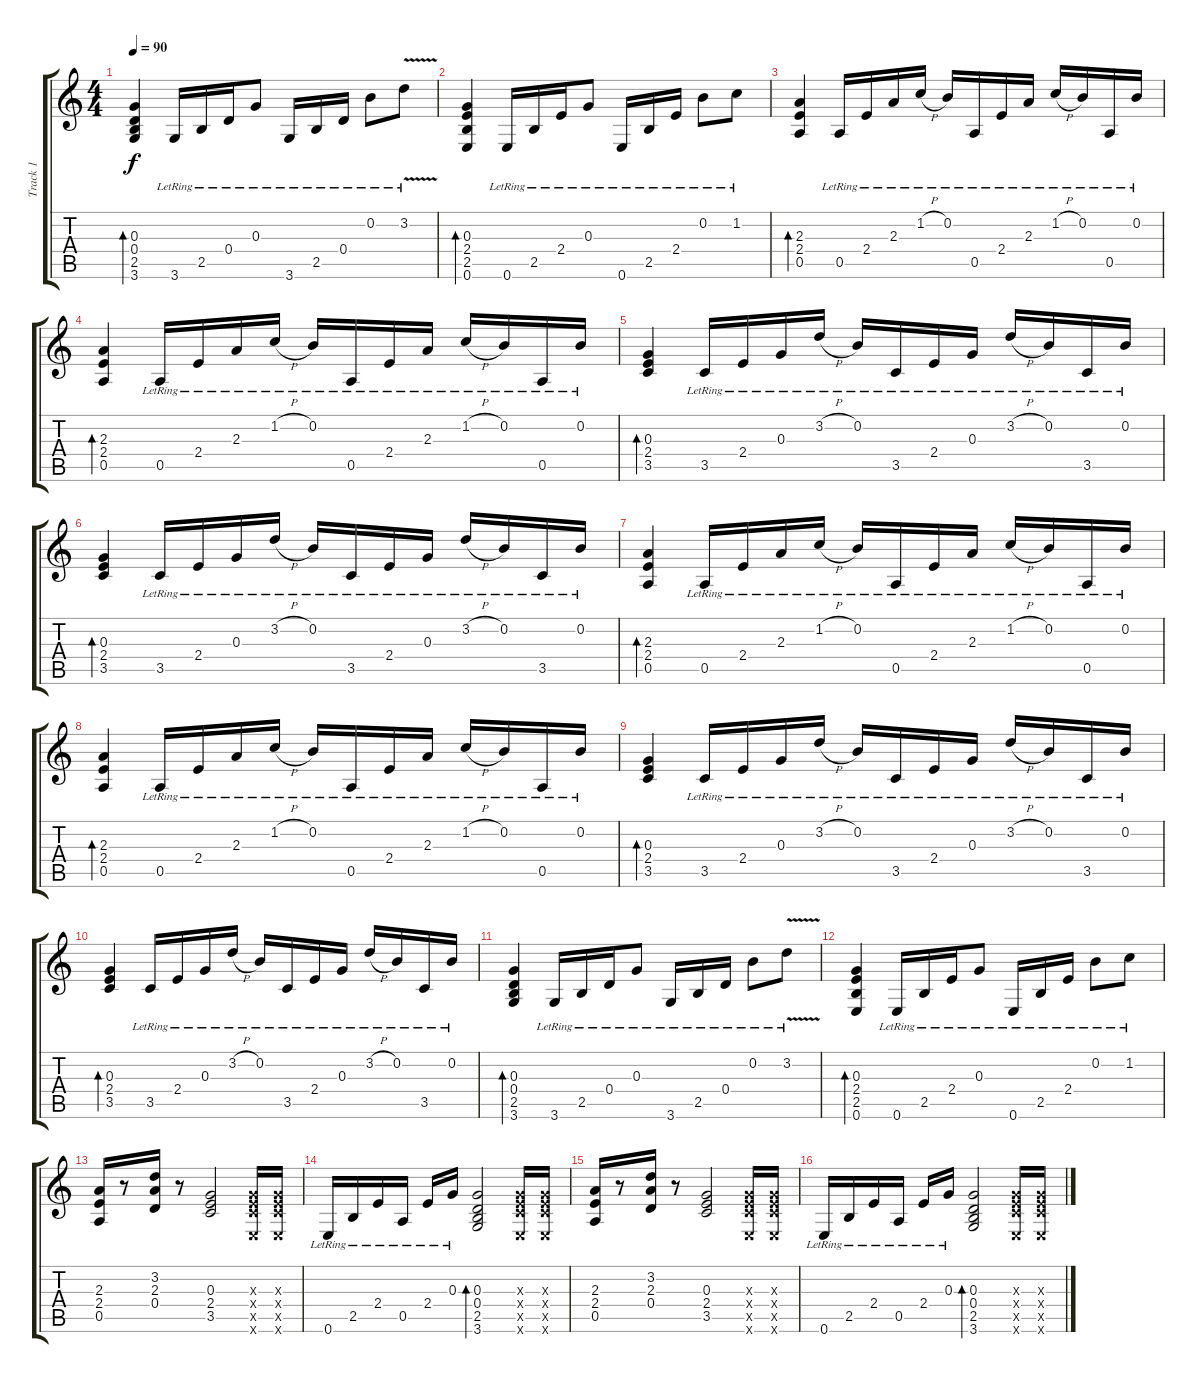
\track ("Track 1" "Track 1") {instrument acousticguitarsteel}
\staff {score tabs}
\tuning (E4 B3 G3 D3 A2 E2) {hide}
\ts (4 4)
\tempo 90
\clef g2
\ks c
(0.3 0.4 2.5 3.6).4{bd 240 dy f} 3.6{lr}.16 2.5{lr}.16 0.4{lr}.16 0.3{lr}.8 3.6{lr}.16 2.5{lr}.16 0.4{lr}.16 0.2{lr}.8 3.2{v lr}.8 |
(0.3 2.4 2.5 0.6).4{bd 240} 0.6{lr}.16 2.5{lr}.16 2.4{lr}.16 0.3{lr}.8 0.6{lr}.16 2.5{lr}.16 2.4{lr}.16 0.2{lr}.8 1.2{lr}.8 |
(2.3 2.4 0.5).4{bd 240} 0.5{lr}.16 2.4{lr}.16 2.3{lr}.16 1.2{h lr}.16 0.2{lr}.16 0.5{lr}.16 2.4{lr}.16 2.3{lr}.16 1.2{h lr}.16 0.2{lr}.16 0.5{lr}.16 0.2{lr}.16 |
(2.3 2.4 0.5).4{bd 240} 0.5{lr}.16 2.4{lr}.16 2.3{lr}.16 1.2{h lr}.16 0.2{lr}.16 0.5{lr}.16 2.4{lr}.16 2.3{lr}.16 1.2{h lr}.16 0.2{lr}.16 0.5{lr}.16 0.2{lr}.16 |
(0.3 2.4 3.5).4{bd 240} 3.5{lr}.16 2.4{lr}.16 0.3{lr}.16 3.2{h lr}.16 0.2{lr}.16 3.5{lr}.16 2.4{lr}.16 0.3{lr}.16 3.2{h lr}.16 0.2{lr}.16 3.5{lr}.16 0.2{lr}.16 |
(0.3 2.4 3.5).4{bd 240} 3.5{lr}.16 2.4{lr}.16 0.3{lr}.16 3.2{h lr}.16 0.2{lr}.16 3.5{lr}.16 2.4{lr}.16 0.3{lr}.16 3.2{h lr}.16 0.2{lr}.16 3.5{lr}.16 0.2{lr}.16 |
(2.3 2.4 0.5).4{bd 240} 0.5{lr}.16 2.4{lr}.16 2.3{lr}.16 1.2{h lr}.16 0.2{lr}.16 0.5{lr}.16 2.4{lr}.16 2.3{lr}.16 1.2{h lr}.16 0.2{lr}.16 0.5{lr}.16 0.2{lr}.16 |
(2.3 2.4 0.5).4{bd 240} 0.5{lr}.16 2.4{lr}.16 2.3{lr}.16 1.2{h lr}.16 0.2{lr}.16 0.5{lr}.16 2.4{lr}.16 2.3{lr}.16 1.2{h lr}.16 0.2{lr}.16 0.5{lr}.16 0.2{lr}.16 |
(0.3 2.4 3.5).4{bd 240} 3.5{lr}.16 2.4{lr}.16 0.3{lr}.16 3.2{h lr}.16 0.2{lr}.16 3.5{lr}.16 2.4{lr}.16 0.3{lr}.16 3.2{h lr}.16 0.2{lr}.16 3.5{lr}.16 0.2{lr}.16 |
(0.3 2.4 3.5).4{bd 240} 3.5{lr}.16 2.4{lr}.16 0.3{lr}.16 3.2{h lr}.16 0.2{lr}.16 3.5{lr}.16 2.4{lr}.16 0.3{lr}.16 3.2{h lr}.16 0.2{lr}.16 3.5{lr}.16 0.2{lr}.16 |
(0.3 0.4 2.5 3.6).4{bd 240} 3.6{lr}.16 2.5{lr}.16 0.4{lr}.16 0.3{lr}.8 3.6{lr}.16 2.5{lr}.16 0.4{lr}.16 0.2{lr}.8 3.2{v lr}.8 |
(0.3 2.4 2.5 0.6).4{bd 240} 0.6{lr}.16 2.5{lr}.16 2.4{lr}.16 0.3{lr}.8 0.6{lr}.16 2.5{lr}.16 2.4{lr}.16 0.2{lr}.8 1.2{lr}.8 |
(2.3 2.4 0.5).16 r.8 (3.2 2.3 0.4).16 r.8 (0.3 2.4 3.5).2 (0.3{x} 2.4{x} 3.5{x} 0.6{x}).16 (0.3{x} 2.4{x} 3.5{x} 0.6{x}).16 |
0.6{lr}.16 2.5{lr}.16 2.4{lr}.16 0.5{lr}.16 2.4{lr}.16 0.3{lr}.16 (0.3 0.4 2.5 3.6).2{bd 240} (0.3{x} 2.4{x} 3.5{x} 0.6{x}).16 (0.3{x} 2.4{x} 3.5{x} 0.6{x}).16 |
(2.3 2.4 0.5).16 r.8 (3.2 2.3 0.4).16 r.8 (0.3 2.4 3.5).2 (0.3{x} 2.4{x} 3.5{x} 0.6{x}).16 (0.3{x} 2.4{x} 3.5{x} 0.6{x}).16 |
0.6{lr}.16 2.5{lr}.16 2.4{lr}.16 0.5{lr}.16 2.4{lr}.16 0.3{lr}.16 (0.3 0.4 2.5 3.6).2{bd 240} (0.3{x} 2.4{x} 3.5{x} 0.6{x}).16 (0.3{x} 2.4{x} 3.5{x} 0.6{x}).16
